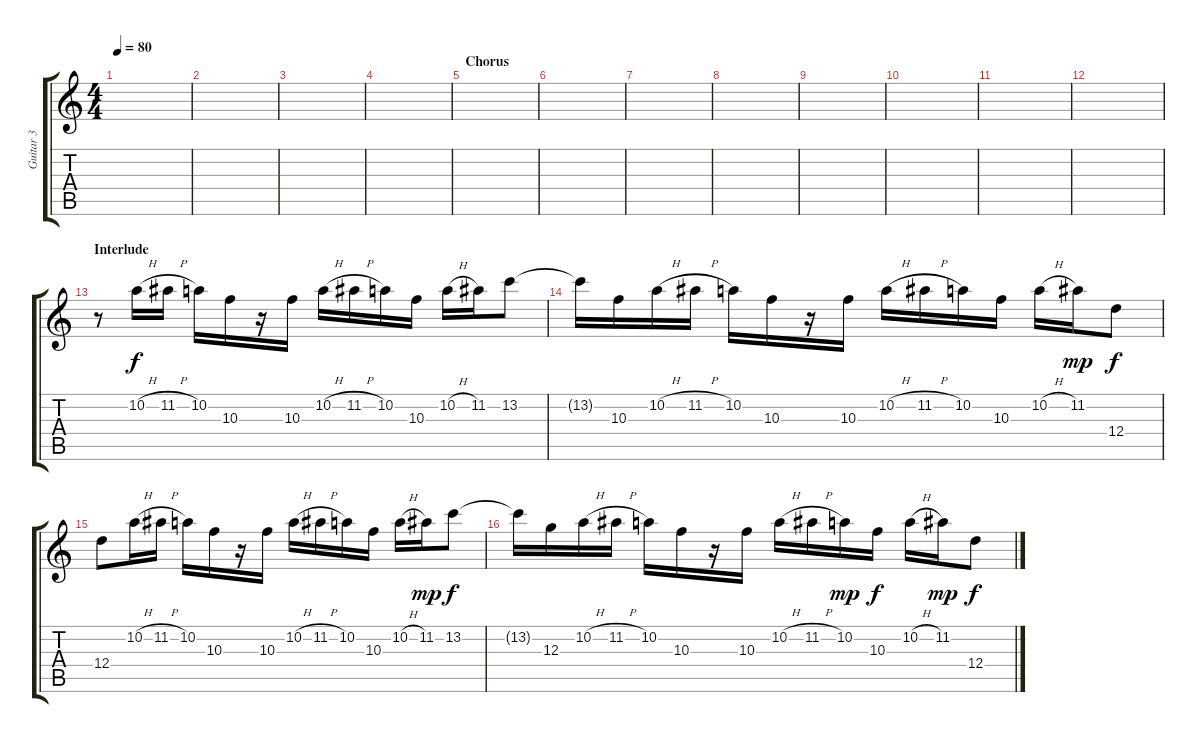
\track ("Guitar 3" "Guitar 3") {instrument electricguitarjazz}
\staff {score tabs}
\tuning (E4 B3 G3 D3 A2 E2) {hide}
\ts (4 4)
\tempo 80
\clef g2
\ks c
|
|
|
|
\section ("" "Chorus")
|
|
|
|
|
|
|
|
\section ("" "Interlude")
r.8 10.2{h}.16{dy f} 11.2{h}.16 10.2.16 10.3.16 r.16 10.3.16 10.2{h}.16 11.2{h}.16 10.2.16 10.3.16 10.2{h}.16 11.2.16 13.2.8 |
13.2{t}.16 10.3.16 10.2{h}.16 11.2{h}.16 10.2.16 10.3.16 r.16 10.3.16 10.2{h}.16 11.2{h}.16 10.2.16 10.3.16 10.2{h}.16 11.2.16{dy mp} 12.4.8{dy f} |
12.4.8 10.2{h}.16 11.2{h}.16 10.2.16 10.3.16 r.16 10.3.16 10.2{h}.16 11.2{h}.16 10.2.16 10.3.16 10.2{h}.16 11.2.16{dy mp} 13.2.8{dy f} |
13.2{t}.16 12.3.16 10.2{h}.16 11.2{h}.16 10.2.16 10.3.16 r.16 10.3.16 10.2{h}.16 11.2{h}.16 10.2.16{dy mp} 10.3.16{dy f} 10.2{h}.16 11.2.16{dy mp} 12.4{sl}.8{dy f}
